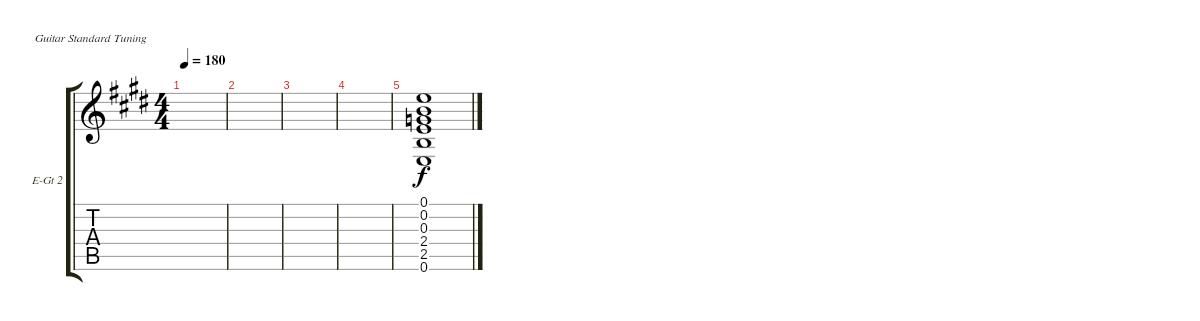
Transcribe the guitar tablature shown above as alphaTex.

\defaultSystemsLayout 4
\bracketExtendMode groupsimilarinstruments
\firstSystemTrackNameOrientation horizontal
\otherSystemsTrackNameOrientation horizontal
\track ("Electric Guitar 2" "E-Gt 2") {instrument electricguitarclean}
\staff {score tabs}
\tuning (E4 B3 G3 D3 A2 E2)
\ts (4 4)
\tempo 180
\clef g2
\ks c#minor
|
|
|
|
(0.1 0.2 0.3 2.4 2.5 0.6).1
